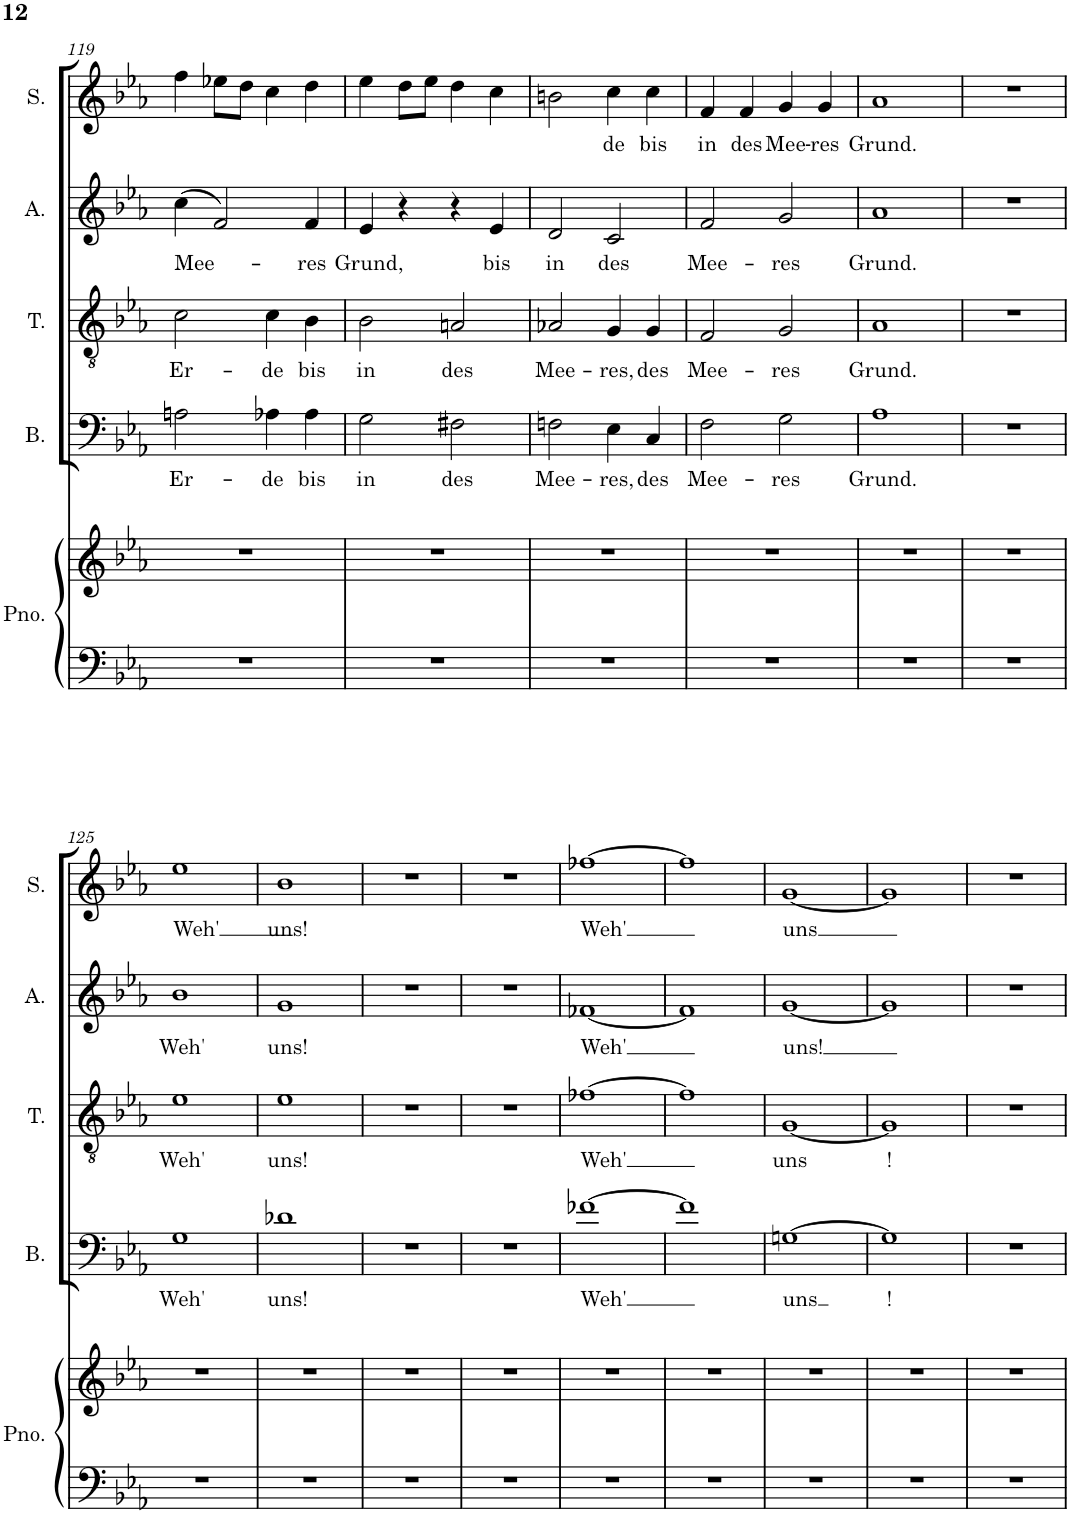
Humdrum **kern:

**kern	**kern	**kern	**text	**kern	**text	**kern	**text	**kern	**text
*part5	*part5	*part4	*part4	*part3	*part3	*part2	*part2	*part1	*part1
*staff6	*staff5	*staff4	*staff4	*staff3	*staff3	*staff2	*staff2	*staff1	*staff1
*I"Piano	*	*I"Bass	*	*I"Tenor	*	*I"Alto	*	*I"Soprano	*
*I'Pno.	*	*I'B.	*	*I'T.	*	*I'A.	*	*I'S.	*
!!LO:PB:g=z
*clefF4	*clefG2	*clefF4	*	*clefGv2	*	*clefG2	*	*clefG2	*
*k[b-e-a-]	*k[b-e-a-]	*k[b-e-a-]	*	*k[b-e-a-]	*	*k[b-e-a-]	*	*k[b-e-a-]	*
*M4/4	*M4/4	*M4/4	*	*M4/4	*	*M4/4	*	*M4/4	*
*met(c)	*met(c)	*met(c)	*	*met(c)	*	*met(c)	*	*met(c)	*
=119	=119	=119	=119	=119	=119	=119	=119	=119	=119
!	!	!	!LO:LY:b	!	!LO:LY:b	!	!LO:LY:b	!	!
1r	1r	2An\	Er-	2c\	Er-	(4cc\	-Mee-	4ff\	.
.	.	.	.	.	.	2f/)	.	8ee-X\L	.
.	.	.	.	.	.	.	.	8dd\J	.
!	!	!	!LO:LY:b	!	!LO:LY:b	!	!	!	!
.	.	4A-X\	-de	4c\	-de	.	.	4cc\	.
!	!	!	!LO:LY:b	!	!LO:LY:b	!	!LO:LY:b	!	!
.	.	4A-\	bis	4B-\	bis	4f/	-res	4dd\	.
=120	=120	=120	=120	=120	=120	=120	=120	=120	=120
!	!	!	!LO:LY:b	!	!LO:LY:b	!	!LO:LY:b	!	!
1r	1r	2G\	in	2B-\	in	4e-/	Grund,	4ee-\	.
.	.	.	.	.	.	4r	.	8dd\L	.
.	.	.	.	.	.	.	.	8ee-\J	.
!	!	!	!LO:LY:b	!	!LO:LY:b	!	!	!	!
.	.	2F#X\	des	2An/	des	4r	.	4dd\	.
!	!	!	!	!	!	!	!LO:LY:b	!	!
.	.	.	.	.	.	4e-/	bis	4cc\	.
=121	=121	=121	=121	=121	=121	=121	=121	=121	=121
!	!	!	!LO:LY:b	!	!LO:LY:b	!	!LO:LY:b	!	!
1r	1r	2Fn\	Mee-	2A-X/	Mee-	2d/	in	2bn\	.
!	!	!	!LO:LY:b	!	!LO:LY:b	!	!LO:LY:b	!	!LO:LY:b
.	.	4E-\	-res,	4G/	-res,	2c/	des	4cc\	de
!	!	!	!LO:LY:b	!	!LO:LY:b	!	!	!	!LO:LY:b
.	.	4C/	des	4G/	des	.	.	4cc\	bis
=122	=122	=122	=122	=122	=122	=122	=122	=122	=122
!	!	!	!LO:LY:b	!	!LO:LY:b	!	!LO:LY:b	!	!LO:LY:b
1r	1r	2F\	Mee-	2F/	Mee-	2f/	Mee-	4f/	in
!	!	!	!	!	!	!	!	!	!LO:LY:b
.	.	.	.	.	.	.	.	4f/	des
!	!	!	!LO:LY:b	!	!LO:LY:b	!	!LO:LY:b	!	!LO:LY:b
.	.	2G\	-res	2G/	-res	2g/	-res	4g/	Mee
!	!	!	!	!	!	!	!	!	!LO:LY:b
.	.	.	.	.	.	.	.	4g/	-res
=123	=123	=123	=123	=123	=123	=123	=123	=123	=123
!	!	!	!LO:LY:b	!	!LO:LY:b	!	!LO:LY:b	!	!LO:LY:b
1r	1r	1A-	Grund.	1A-	Grund.	1a-	Grund.	1a-	Grund.
=124	=124	=124	=124	=124	=124	=124	=124	=124	=124
1r	1r	1r	.	1r	.	1r	.	1r	.
!!LO:LB:g=z
=125	=125	=125	=125	=125	=125	=125	=125	=125	=125
!	!	!	!LO:LY:b	!	!LO:LY:b	!	!LO:LY:b	!	!LO:LY:b
1r	1r	1G	Weh'	1e-	Weh'	1b-	Weh'	1ee-	Weh'
=126	=126	=126	=126	=126	=126	=126	=126	=126	=126
!	!	!	!LO:LY:b	!	!LO:LY:b	!	!LO:LY:b	!	!LO:LY:b
1r	1r	1d-X	uns!	1e-	uns!	1g	uns!	1b-	uns!
=127	=127	=127	=127	=127	=127	=127	=127	=127	=127
1r	1r	1r	.	1r	.	1r	.	1r	.
=128	=128	=128	=128	=128	=128	=128	=128	=128	=128
1r	1r	1r	.	1r	.	1r	.	1r	.
=129	=129	=129	=129	=129	=129	=129	=129	=129	=129
!	!	!	!LO:LY:b	!	!LO:LY:b	!	!LO:LY:b	!	!LO:LY:b
1r	1r	[1f-X	Weh'	[1f-X	Weh'	[1f-X	Weh'	[1ff-X	Weh'
=130	=130	=130	=130	=130	=130	=130	=130	=130	=130
1r	1r	1f-]	.	1f-]	.	1f-]	.	1ff-]	.
=131	=131	=131	=131	=131	=131	=131	=131	=131	=131
!	!	!	!LO:LY:b	!	!LO:LY:b	!	!LO:LY:b	!	!LO:LY:b
1r	1r	[1Gn	uns	[1G	uns	[1g	uns!	[1g	uns
=132	=132	=132	=132	=132	=132	=132	=132	=132	=132
!	!	!	!LO:LY:b	!	!LO:LY:b	!	!	!	!
1r	1r	1G]	\!	1G]	\!	1g]	.	1g]	.
=133	=133	=133	=133	=133	=133	=133	=133	=133	=133
1r	1r	1r	.	1r	.	1r	.	1r	.
=	=	=	=	=	=	=	=	=	=
*-	*-	*-	*-	*-	*-	*-	*-	*-	*-
